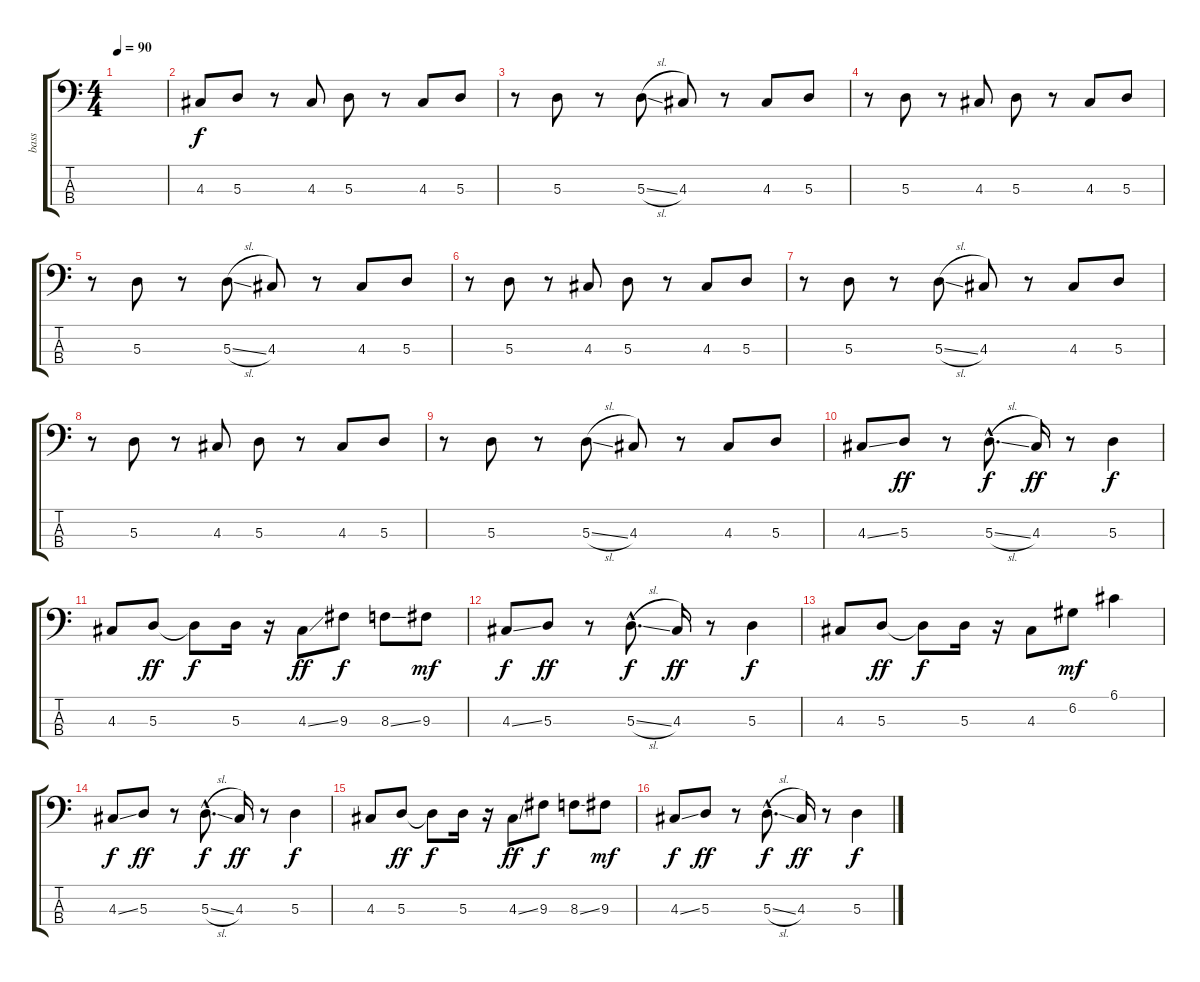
\track ("bass" "bass") {instrument electricbassfinger}
\staff {score tabs}
\tuning (G2 D2 A1 E1) {hide}
\ts (4 4)
\tempo 90
\clef f4
\ks c
|
4.3.8{dy f} 5.3.8 r.8 4.3.8 5.3.8 r.8 4.3.8 5.3.8 |
r.8 5.3.8 r.8 5.3{sl}.8 4.3.8 r.8 4.3.8 5.3.8 |
r.8 5.3.8 r.8 4.3.8 5.3.8 r.8 4.3.8 5.3.8 |
r.8 5.3.8 r.8 5.3{sl}.8 4.3.8 r.8 4.3.8 5.3.8 |
r.8 5.3.8 r.8 4.3.8 5.3.8 r.8 4.3.8 5.3.8 |
r.8 5.3.8 r.8 5.3{sl}.8 4.3.8 r.8 4.3.8 5.3.8 |
r.8 5.3.8 r.8 4.3.8 5.3.8 r.8 4.3.8 5.3.8 |
r.8 5.3.8 r.8 5.3{sl}.8 4.3.8 r.8 4.3.8 5.3.8 |
4.3{ss}.8 5.3.8{dy ff} r.8 5.3{sl hac}.8{d dy f} 4.3.16{dy ff} r.8 5.3.4{dy f} |
4.3.8 5.3.8{dy ff} 5.3{t}.8{dy f} 5.3.16 r.16 4.3{ss}.8{dy ff} 9.3.8{dy f} 8.3{ss}.8 9.3.8{dy mf} |
4.3{ss}.8{dy f} 5.3.8{dy ff} r.8 5.3{sl hac}.8{d dy f} 4.3.16{dy ff} r.8 5.3.4{dy f} |
4.3.8 5.3.8{dy ff} 5.3{t}.8{dy f} 5.3.16 r.16 4.3.8 6.2.8{dy mf} 6.1.4 |
4.3{ss}.8{dy f} 5.3.8{dy ff} r.8 5.3{sl hac}.8{d dy f} 4.3.16{dy ff} r.8 5.3.4{dy f} |
4.3.8 5.3.8{dy ff} 5.3{t}.8{dy f} 5.3.16 r.16 4.3{ss}.8{dy ff} 9.3.8{dy f} 8.3{ss}.8 9.3.8{dy mf} |
4.3{ss}.8{dy f} 5.3.8{dy ff} r.8 5.3{sl hac}.8{d dy f} 4.3.16{dy ff} r.8 5.3.4{dy f}
